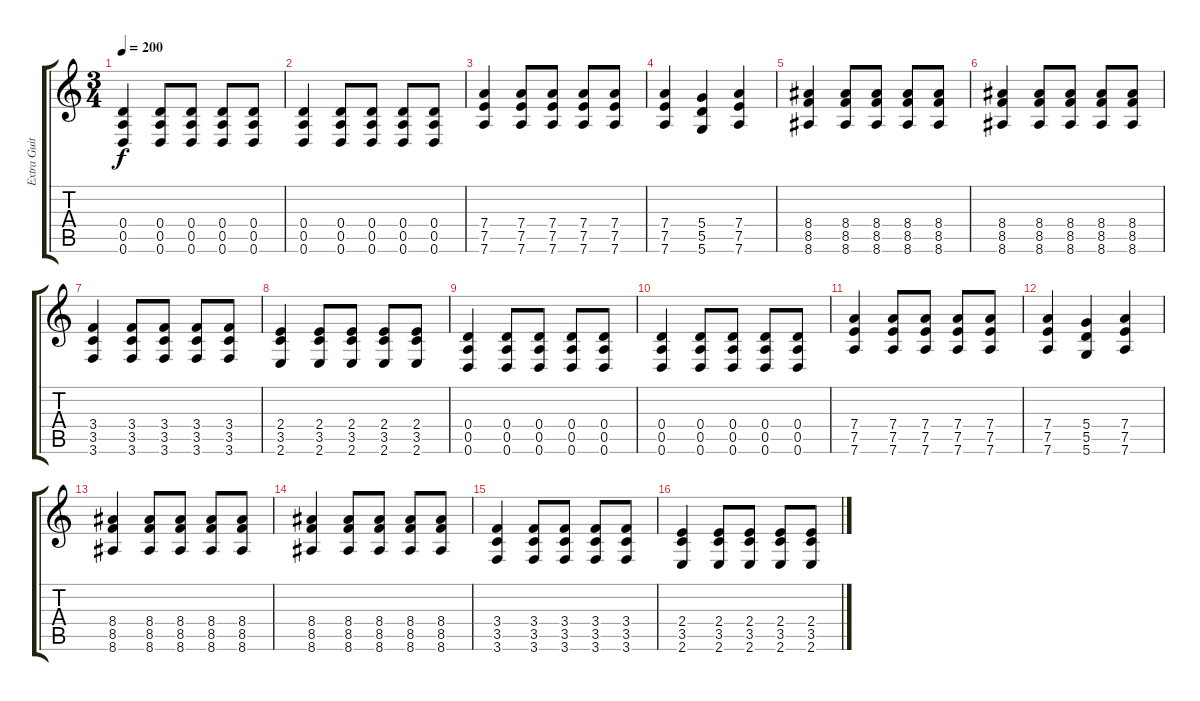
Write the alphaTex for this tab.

\track ("Extra Guitar" "Extra Guit") {instrument distortionguitar}
\staff {score tabs}
\tuning (E4 B3 G3 D3 A2 D2) {hide}
\ts (3 4)
\tempo 200
\clef g2
\ks c
(0.4 0.5 0.6).4{dy f} (0.4 0.5 0.6).8 (0.4 0.5 0.6).8 (0.4 0.5 0.6).8 (0.4 0.5 0.6).8 |
(0.4 0.5 0.6).4 (0.4 0.5 0.6).8 (0.4 0.5 0.6).8 (0.4 0.5 0.6).8 (0.4 0.5 0.6).8 |
(7.4 7.5 7.6).4 (7.4 7.5 7.6).8 (7.4 7.5 7.6).8 (7.4 7.5 7.6).8 (7.4 7.5 7.6).8 |
(7.4 7.5 7.6).4 (5.4 5.5 5.6).4 (7.4 7.5 7.6).4 |
(8.4 8.5 8.6).4 (8.4 8.5 8.6).8 (8.4 8.5 8.6).8 (8.4 8.5 8.6).8 (8.4 8.5 8.6).8 |
(8.4 8.5 8.6).4 (8.4 8.5 8.6).8 (8.4 8.5 8.6).8 (8.4 8.5 8.6).8 (8.4 8.5 8.6).8 |
(3.4 3.5 3.6).4 (3.4 3.5 3.6).8 (3.4 3.5 3.6).8 (3.4 3.5 3.6).8 (3.4 3.5 3.6).8 |
(2.4 3.5 2.6).4 (2.4 3.5 2.6).8 (2.4 3.5 2.6).8 (2.4 3.5 2.6).8 (2.4 3.5 2.6).8 |
(0.4 0.5 0.6).4 (0.4 0.5 0.6).8 (0.4 0.5 0.6).8 (0.4 0.5 0.6).8 (0.4 0.5 0.6).8 |
(0.4 0.5 0.6).4 (0.4 0.5 0.6).8 (0.4 0.5 0.6).8 (0.4 0.5 0.6).8 (0.4 0.5 0.6).8 |
(7.4 7.5 7.6).4 (7.4 7.5 7.6).8 (7.4 7.5 7.6).8 (7.4 7.5 7.6).8 (7.4 7.5 7.6).8 |
(7.4 7.5 7.6).4 (5.4 5.5 5.6).4 (7.4 7.5 7.6).4 |
(8.4 8.5 8.6).4 (8.4 8.5 8.6).8 (8.4 8.5 8.6).8 (8.4 8.5 8.6).8 (8.4 8.5 8.6).8 |
(8.4 8.5 8.6).4 (8.4 8.5 8.6).8 (8.4 8.5 8.6).8 (8.4 8.5 8.6).8 (8.4 8.5 8.6).8 |
(3.4 3.5 3.6).4 (3.4 3.5 3.6).8 (3.4 3.5 3.6).8 (3.4 3.5 3.6).8 (3.4 3.5 3.6).8 |
(2.4 3.5 2.6).4 (2.4 3.5 2.6).8 (2.4 3.5 2.6).8 (2.4 3.5 2.6).8 (2.4 3.5 2.6).8
